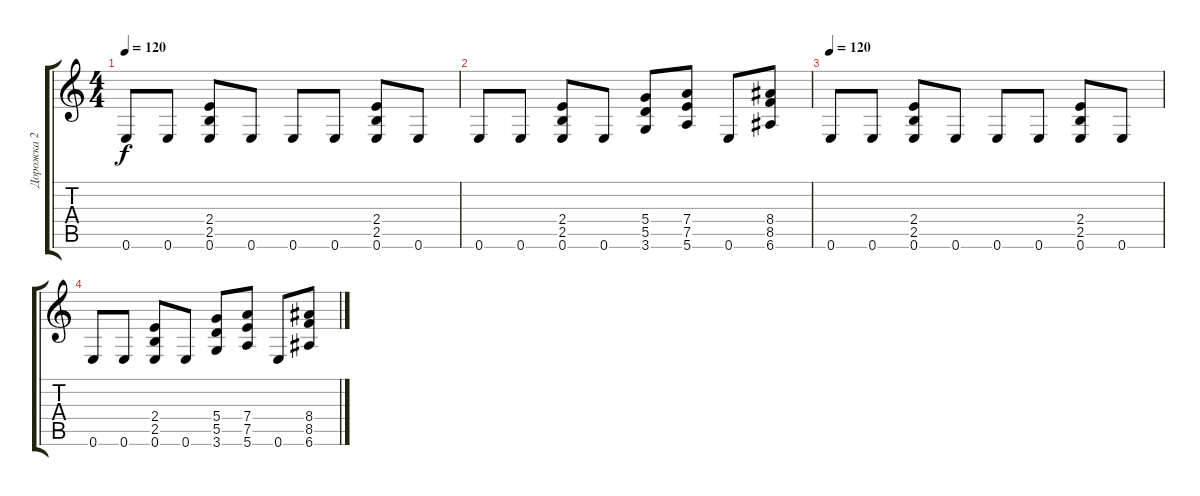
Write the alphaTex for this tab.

\track ("Дорожка 2" "Дорожка 2") {instrument distortionguitar}
\staff {score tabs}
\tuning (E4 B3 G3 D3 A2 E2) {hide}
\ts (4 4)
\tempo 120
\clef g2
\ks c
0.6.8{dy f} 0.6.8 (2.4 2.5 0.6).8 0.6.8 0.6.8 0.6.8 (2.4 2.5 0.6).8 0.6.8 |
0.6.8 0.6.8 (2.4 2.5 0.6).8 0.6.8 (5.4 5.5 3.6).8 (7.4 7.5 5.6).8 0.6.8 (8.4 8.5 6.6).8 |
\tempo 120
0.6.8 0.6.8 (2.4 2.5 0.6).8 0.6.8 0.6.8 0.6.8 (2.4 2.5 0.6).8 0.6.8 |
0.6.8 0.6.8 (2.4 2.5 0.6).8 0.6.8 (5.4 5.5 3.6).8 (7.4 7.5 5.6).8 0.6.8 (8.4 8.5 6.6).8
